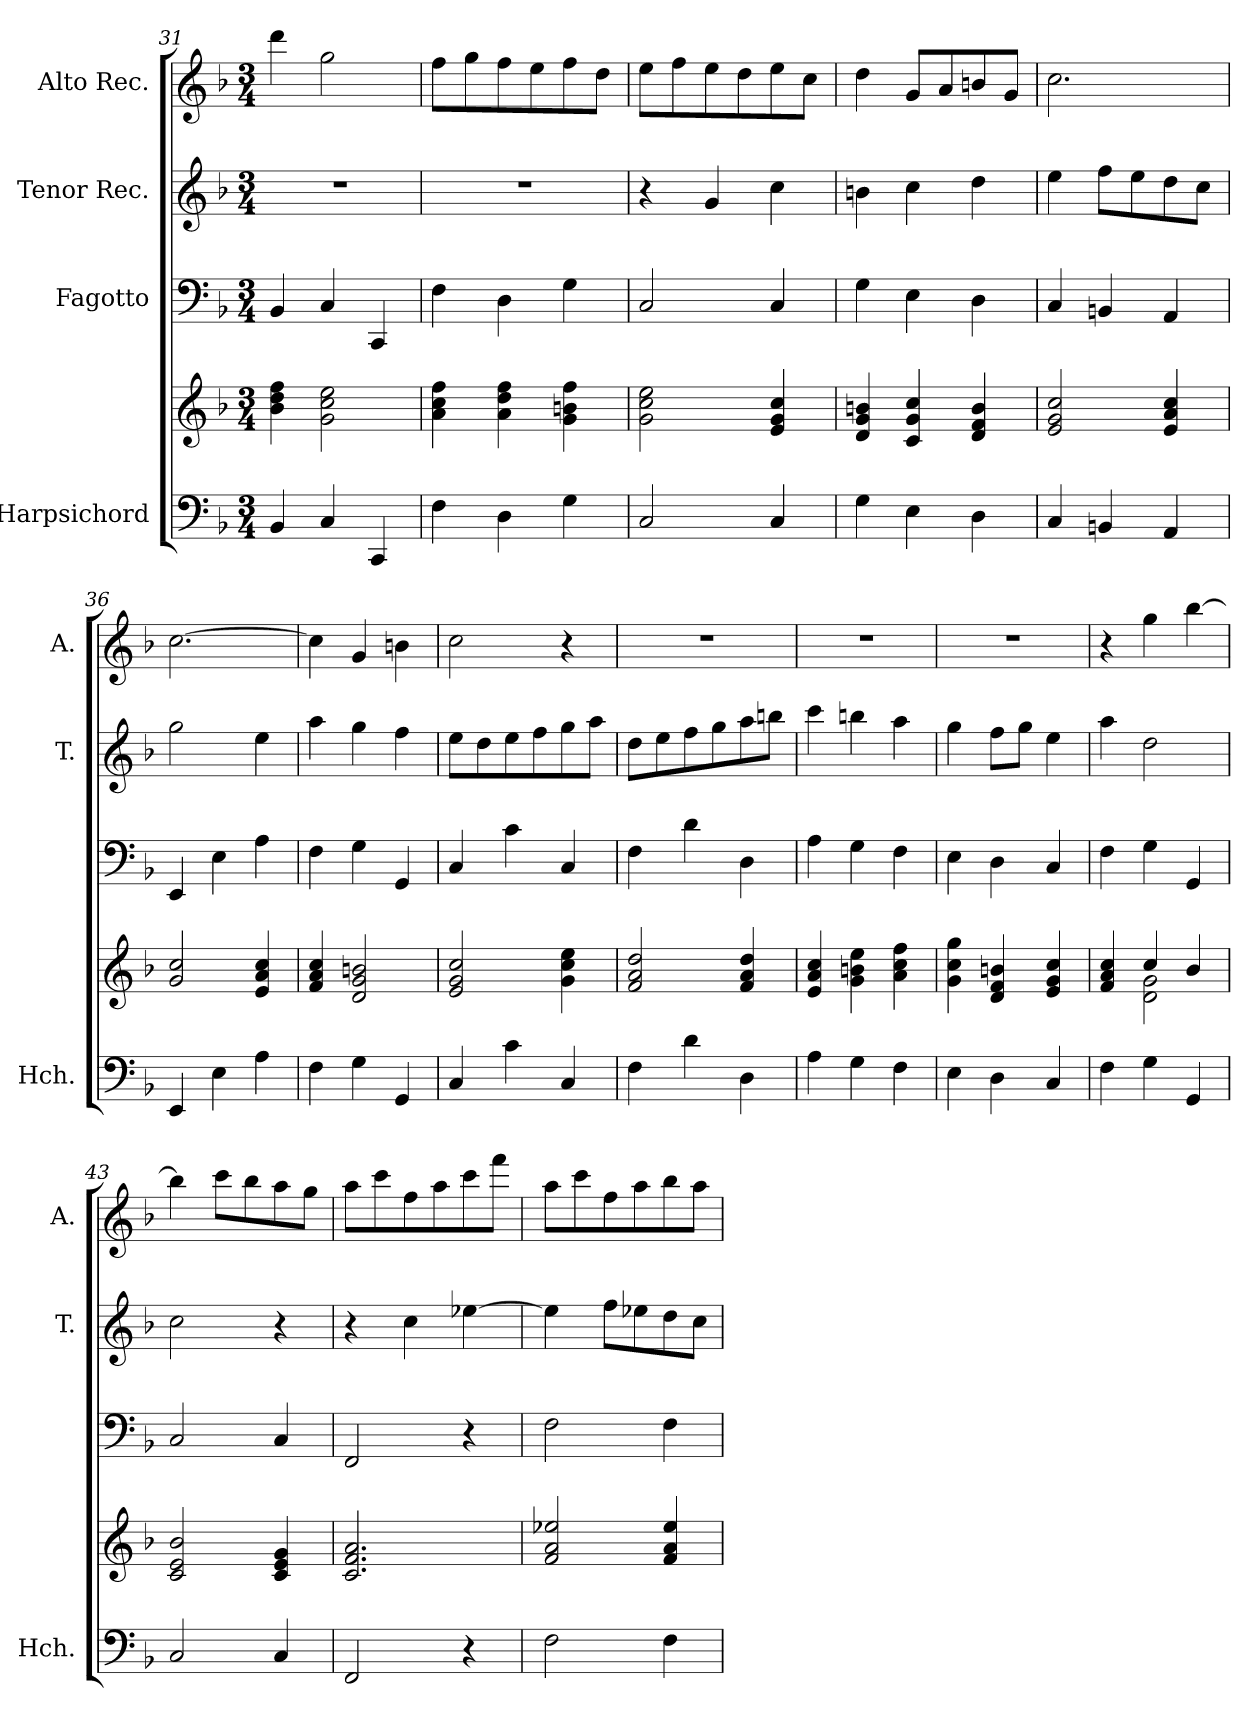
**kern	**kern	**kern	**kern	**kern
*part4	*part4	*part3	*part2	*part1
*staff5	*staff4	*staff3	*staff2	*staff1
*I"Harpsichord	*	*I"Fagotto	*I"Tenor Rec.	*I"Alto Rec.
*I'Hch.	*	*	*I'T.	*I'A.
*clefF4	*clefG2	*clefF4	*clefG2	*clefG2
*k[b-]	*k[b-]	*k[b-]	*k[b-]	*k[b-]
*M3/4	*M3/4	*M3/4	*M3/4	*M3/4
=31	=31	=31	=31	=31
4BB-/	4b-\ 4dd\ 4ff\	4BB-/	2.r	4ddd\
4C/	2g\ 2cc\ 2ee\	4C/	.	2gg\
4CC/	.	4CC/	.	.
=32	=32	=32	=32	=32
4F\	4a\ 4cc\ 4ff\	4F\	2.r	8ff\L
.	.	.	.	8gg\
4D\	4a\ 4dd\ 4ff\	4D\	.	8ff\
.	.	.	.	8ee\
4G\	4g\ 4bn\ 4ff\	4G\	.	8ff\
.	.	.	.	8dd\J
=33	=33	=33	=33	=33
2C/	2g\ 2cc\ 2ee\	2C/	4r	8ee\L
.	.	.	.	8ff\
.	.	.	4g/	8ee\
.	.	.	.	8dd\
4C/	4e/ 4g/ 4cc/	4C/	4cc\	8ee\
.	.	.	.	8cc\J
=34	=34	=34	=34	=34
4G\	4d/ 4g/ 4bn/	4G\	4bn\	4dd\
4E\	4c/ 4g/ 4cc/	4E\	4cc\	8g/L
.	.	.	.	8a/
4D\	4d/ 4f/ 4b/	4D\	4dd\	8bn/
.	.	.	.	8g/J
=35	=35	=35	=35	=35
4C/	2e/ 2g/ 2cc/	4C/	4ee\	2.cc\
4BBn/	.	4BBn/	8ff\L	.
.	.	.	8ee\	.
4AA/	4e/ 4a/ 4cc/	4AA/	8dd\	.
.	.	.	8cc\J	.
=36	=36	=36	=36	=36
4EE/	2g/ 2cc/	4EE/	2gg\	[2.cc\
4E\	.	4E\	.	.
4A\	4e/ 4a/ 4cc/	4A\	4ee\	.
=37	=37	=37	=37	=37
4F\	4f/ 4a/ 4cc/	4F\	4aa\	4cc\]
4G\	2d/ 2g/ 2bn/	4G\	4gg\	4g/
4GG/	.	4GG/	4ff\	4bn\
=38	=38	=38	=38	=38
4C/	2e/ 2g/ 2cc/	4C/	8ee\L	2cc\
.	.	.	8dd\	.
4c\	.	4c\	8ee\	.
.	.	.	8ff\	.
4C/	4g\ 4cc\ 4ee\	4C/	8gg\	4r
.	.	.	8aa\J	.
!!LO:PB:g=z
=39	=39	=39	=39	=39
4F\	2f/ 2a/ 2dd/	4F\	8dd\L	2.r
.	.	.	8ee\	.
4d\	.	4d\	8ff\	.
.	.	.	8gg\	.
4D\	4f/ 4a/ 4dd/	4D\	8aa\	.
.	.	.	8bbn\J	.
=40	=40	=40	=40	=40
4A\	4e/ 4a/ 4cc/	4A\	4ccc\	2.r
4G\	4g\ 4bn\ 4ee\	4G\	4bbn\	.
4F\	4a\ 4cc\ 4ff\	4F\	4aa\	.
=41	=41	=41	=41	=41
4E\	4g\ 4cc\ 4gg\	4E\	4gg\	2.r
4D\	4d/ 4f/ 4bn/	4D\	8ff\L	.
.	.	.	8gg\J	.
4C/	4e/ 4g/ 4cc/	4C/	4ee\	.
=42	=42	=42	=42	=42
*	*^	*	*	*
4F\	4f/ 4a/ 4cc/	4ryy	4F\	4aa\	4r
4G\	4cc/	2d\ 2g\	4G\	2dd\	4gg\
4GG/	4b-/	.	4GG/	.	[4bb-\
*	*v	*v	*	*	*
=43	=43	=43	=43	=43
2C/	2c/ 2e/ 2b-/	2C/	2cc\	4bb-\]
.	.	.	.	8ccc\L
.	.	.	.	8bb-\
4C/	4c/ 4e/ 4g/	4C/	4r	8aa\
.	.	.	.	8gg\J
=44	=44	=44	=44	=44
2FF/	2.c/ 2.f/ 2.a/	2FF/	4r	8aa\L
.	.	.	.	8ccc\
.	.	.	4cc\	8ff\
.	.	.	.	8aa\
4r	.	4r	[4ee-X\	8ccc\
.	.	.	.	8fff\J
=45	=45	=45	=45	=45
2F\	2f/ 2a/ 2ee-X/	2F\	4ee-\]	8aa\L
.	.	.	.	8ccc\
.	.	.	8ff\L	8ff\
.	.	.	8ee-X\	8aa\
4F\	4f/ 4a/ 4ee-/	4F\	8dd\	8bb-\
.	.	.	8cc\J	8aa\J
=	=	=	=	=
*-	*-	*-	*-	*-
